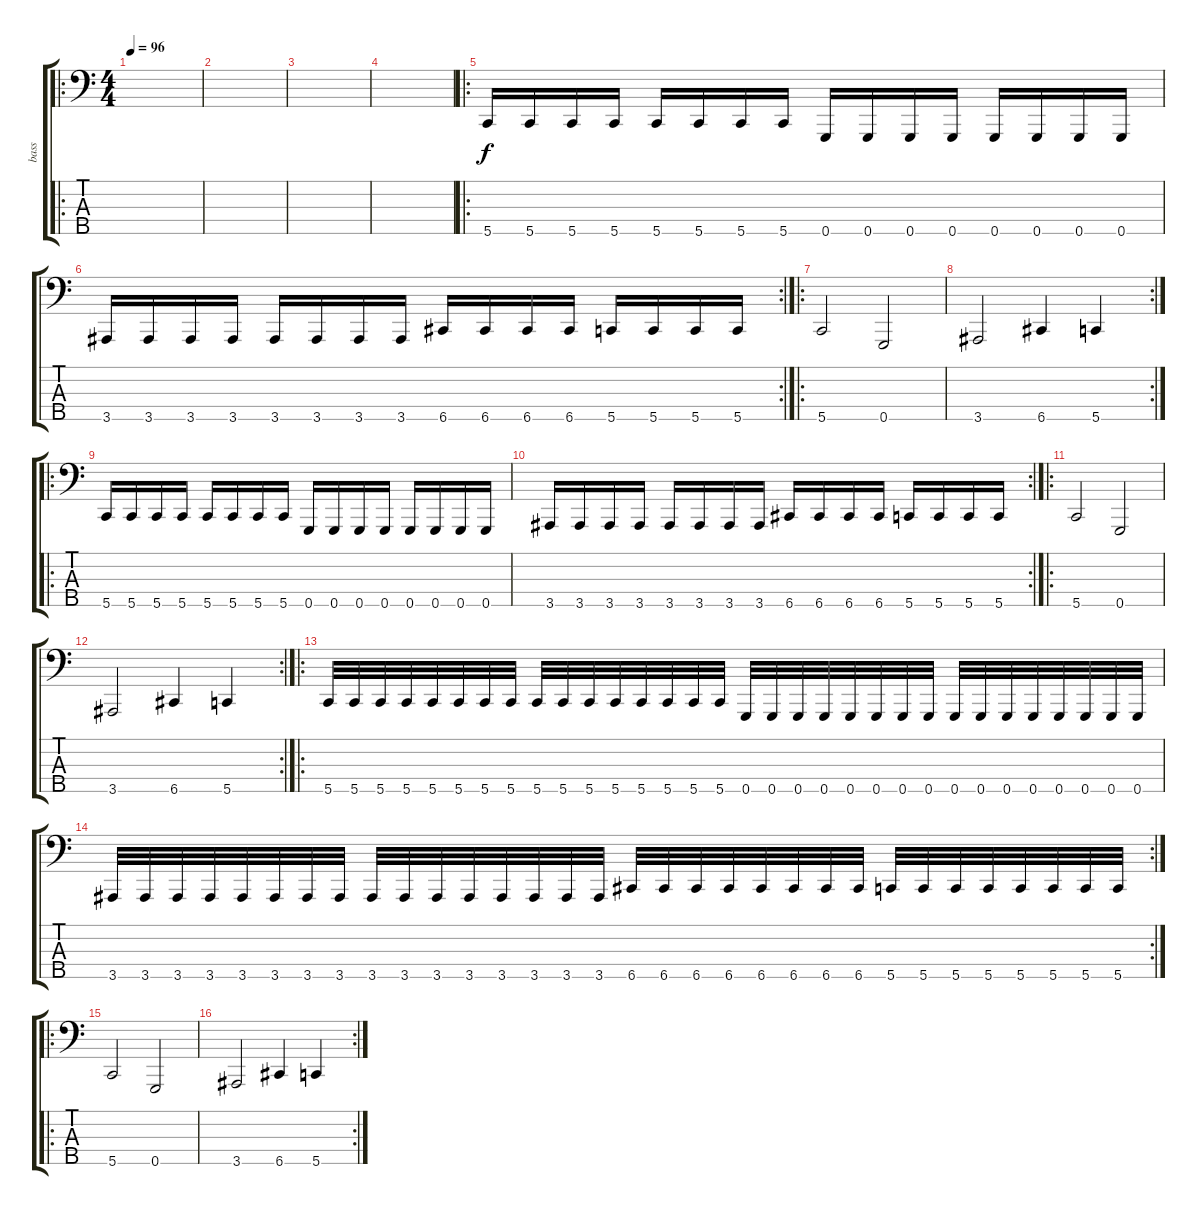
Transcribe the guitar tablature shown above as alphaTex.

\track ("bass" "bass") {instrument electricbassfinger}
\staff {score tabs}
\tuning (Eb2 Bb1 F1 C1 G0) {hide}
\ro
\ts (4 4)
\tempo 96
\clef f4
\ks c
|
|
|
|
\ro
5.5.16 5.5.16 5.5.16 5.5.16 5.5.16 5.5.16 5.5.16 5.5.16 0.5.16 0.5.16 0.5.16 0.5.16 0.5.16 0.5.16 0.5.16 0.5.16 |
\rc 2
3.5.16 3.5.16 3.5.16 3.5.16 3.5.16 3.5.16 3.5.16 3.5.16 6.5.16 6.5.16 6.5.16 6.5.16 5.5.16 5.5.16 5.5.16 5.5.16 |
\ro
5.5.2 0.5.2 |
\rc 2
3.5.2 6.5.4 5.5.4 |
\ro
5.5.16 5.5.16 5.5.16 5.5.16 5.5.16 5.5.16 5.5.16 5.5.16 0.5.16 0.5.16 0.5.16 0.5.16 0.5.16 0.5.16 0.5.16 0.5.16 |
\rc 2
3.5.16 3.5.16 3.5.16 3.5.16 3.5.16 3.5.16 3.5.16 3.5.16 6.5.16 6.5.16 6.5.16 6.5.16 5.5.16 5.5.16 5.5.16 5.5.16 |
\ro
5.5.2 0.5.2 |
\rc 2
3.5.2 6.5.4 5.5.4 |
\ro
5.5.32 5.5.32 5.5.32 5.5.32 5.5.32 5.5.32 5.5.32 5.5.32 5.5.32 5.5.32 5.5.32 5.5.32 5.5.32 5.5.32 5.5.32 5.5.32 0.5.32 0.5.32 0.5.32 0.5.32 0.5.32 0.5.32 0.5.32 0.5.32 0.5.32 0.5.32 0.5.32 0.5.32 0.5.32 0.5.32 0.5.32 0.5.32 |
\rc 2
3.5.32 3.5.32 3.5.32 3.5.32 3.5.32 3.5.32 3.5.32 3.5.32 3.5.32 3.5.32 3.5.32 3.5.32 3.5.32 3.5.32 3.5.32 3.5.32 6.5.32 6.5.32 6.5.32 6.5.32 6.5.32 6.5.32 6.5.32 6.5.32 5.5.32 5.5.32 5.5.32 5.5.32 5.5.32 5.5.32 5.5.32 5.5.32 |
\ro
5.5.2 0.5.2 |
\rc 2
3.5.2 6.5.4 5.5.4
